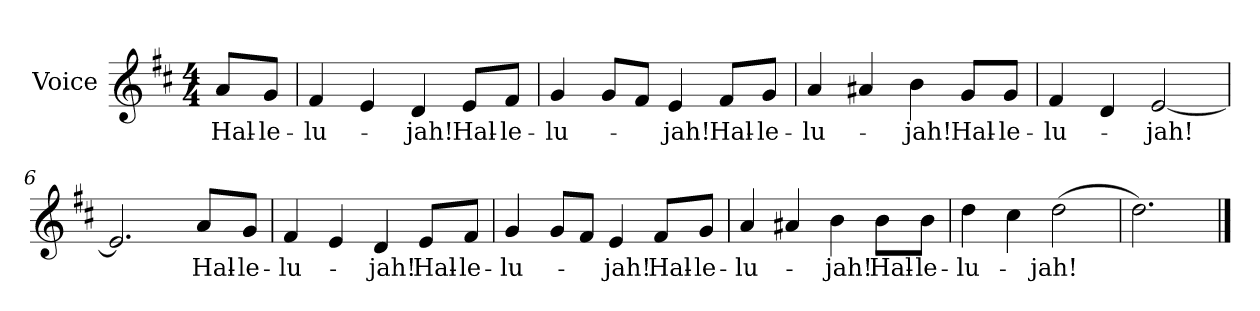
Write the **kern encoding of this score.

**kern	**text
*part1	*part1
*staff1	*staff1
*I"Voice	*
*I'Vo.	*
*clefG2	*
*k[f#c#]	*
*M4/4	*
=1	=1
8a/L	Hal-
8g/J	-le-
=2	=2
4f#/	-lu-
4e/	.
4d/	-jah!
8e/L	Hal-
8f#/J	-le-
=3	=3
4g/	-lu-
8g/L	.
8f#/J	.
4e/	-jah!
8f#/L	Hal-
8g/J	-le-
=4	=4
4a/	-lu-
4a#X/	.
4b\	-jah!
8g/L	Hal-
8g/J	-le-
=5	=5
4f#/	-lu-
4d/	.
[2e/	-jah!
=6	=6
2.e/]	.
8a/L	Hal-
8g/J	-le-
=7	=7
4f#/	-lu-
4e/	.
4d/	-jah!
8e/L	Hal-
8f#/J	-le-
=8	=8
4g/	-lu-
8g/L	.
8f#/J	.
4e/	-jah!
8f#/L	Hal-
8g/J	-le-
=9	=9
4a/	-lu-
4a#X/	.
4b\	-jah!
8b\L	Hal-
8b\J	-le-
=10	=10
4dd\	-lu-
4cc#\	.
(2dd\	-jah!
=11	=11
2.dd\)	.
==	==
*-	*-
